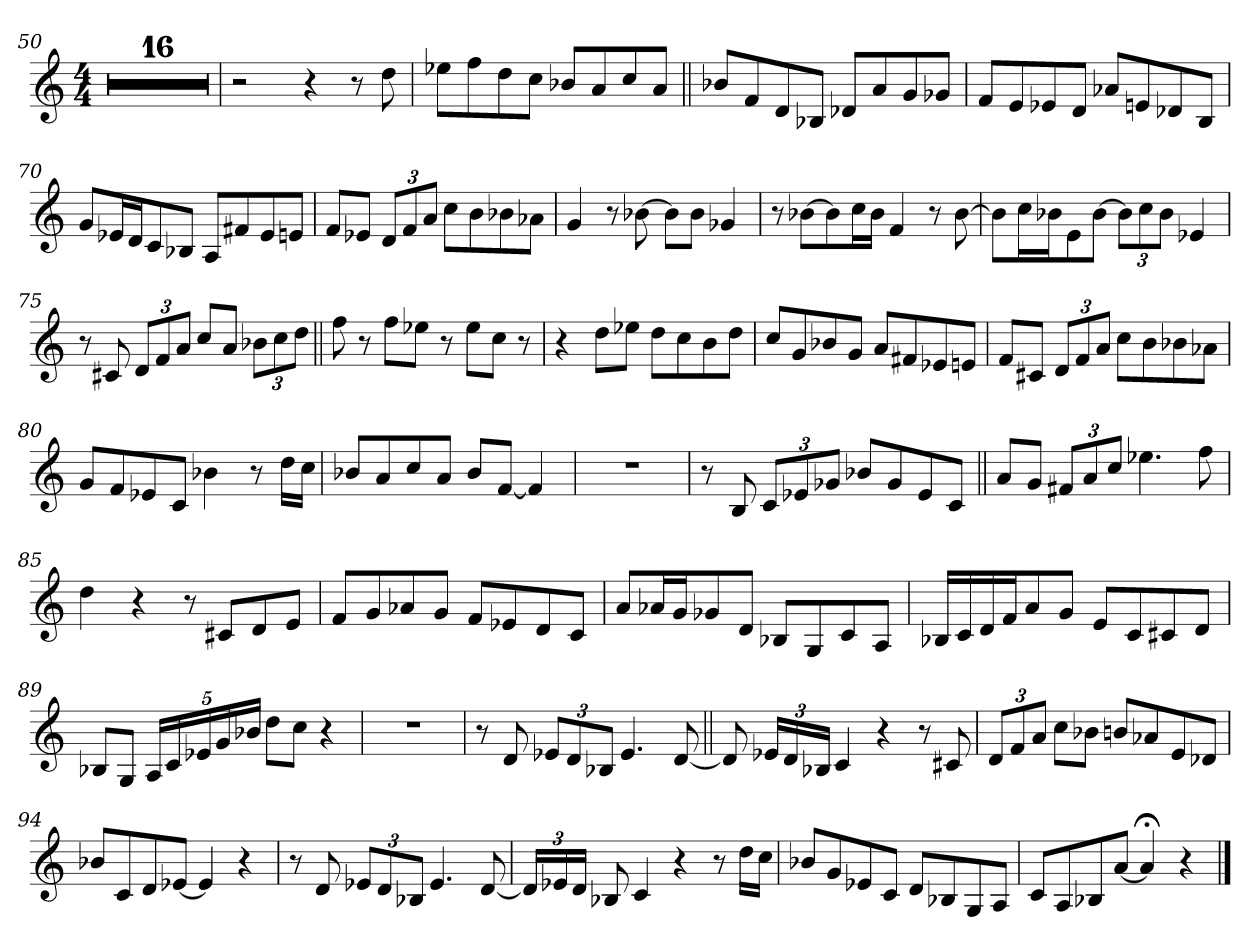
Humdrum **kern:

**kern
*part1
*staff1
*clefG2
*k[]
*M4/4
=50
1r
=51
1r
=52
1r
=53
1r
=54
1r
=55
1r
=56
1r
=57
1r
=58
1r
=59
1r
=60
1r
=61
1r
=62
1r
=63
1r
=64
1r
=65
1r
=66
2r
4r
8r
8dd\
=67
8ee-X\L
8ff\
8dd\
8cc\J
8b-X/L
8a/
8cc/
8a/J
=68||
8b-X/L
8f/
8d/
8B-X/J
8d-X/L
8a/
8g/
8g-X/J
=69
8f/L
8e/
8e-X/
8d/J
8a-X/L
8en/
8d-X/
8B/J
=70
8g/L
16e-X/L
16d/J
8c/
8B-X/J
8A/L
8f#X/
8e-/
8en/J
=71
8f/L
8e-X/J
12d/L
12f/
12a/J
8cc\L
8b\
8b-X\
8a-X\J
=72
4g/
8r
[8b-X\
8b-\L]
8b-\J
4g-X/
=73
8r
[8b-X\L
8b-\]
16cc\L
16b-\JJ
4f/
8r
[8b-\
=74
8b-\L]
16cc\L
16b-X\J
8e\
[8b-\J
12b-\L]
12cc\
12b-\J
4e-X/
=75
8r
8c#X/
12d/L
12f/
12a/J
8cc/L
8a/J
12b-X\L
12cc\
12dd\J
=76||
8ff\
8r
8ff\L
8ee-X\J
8r
8ee-\L
8cc\J
8r
=77
4r
8dd\L
8ee-X\J
8dd\L
8cc\
8b\
8dd\J
=78
8cc/L
8g/
8b-X/
8g/J
8a/L
8f#X/
8e-X/
8en/J
=79
8f/L
8c#X/J
12d/L
12f/
12a/J
8cc\L
8b\
8b-X\
8a-X\J
=80
8g/L
8f/
8e-X/
8c/J
4b-X\
8r
16dd\LL
16cc\JJ
=81
8b-X/L
8a/
8cc/
8a/J
8b-/L
[8f/J
4f/]
=82
1r
=83
8r
8B/
12c/L
12e-X/
12g-X/J
8b-X/L
8g-/
8e-/
8c/J
=84||
8a/L
8g/J
12f#X/L
12a/
12cc/J
4.ee-X\
8ff\
=85
4dd\
4r
8r
8c#X/L
8d/
8e/J
=86
8f/L
8g/
8a-X/
8g/J
8f/L
8e-X/
8d/
8c/J
=87
8a/L
16a-X/L
16g/J
8g-X/
8d/J
8B-X/L
8G/
8c/
8A/J
=88
16B-X/LL
16c/
16d/
16f/J
8a/
8g/J
8e/L
8c/
8c#X/
8d/J
=89
8B-X/L
8G/J
20A/LL
20c/
20e-X/
20g/
20b-X/JJ
8dd\L
8cc\J
4r
=90
1r
=91
8r
8d/
12e-X/L
12d/
12B-X/J
4.e-/
[8d/
=92||
8d/]
24e-X/LL
24d/
24B-X/JJ
4c/
4r
8r
8c#X/
=93
12d/L
12f/
12a/J
8cc\L
8b-X\J
8bn/L
8a-X/
8e/
8d-X/J
=94
8b-X/L
8c/
8d/
[8e-X/J
4e-/]
4r
=95
8r
8d/
12e-X/L
12d/
12B-X/J
4.e-/
[8d/
=96
24d/LL]
24e-X/
24d/JJ
8B-X/
4c/
4r
8r
16dd\LL
16cc\JJ
=97
8b-X/L
8g/
8e-X/
8c/J
8d/L
8B-X/
8G/
8A/J
=98
8c/L
8A/
8B-X/
[8a/J
4a;</]
4r
==
*-
